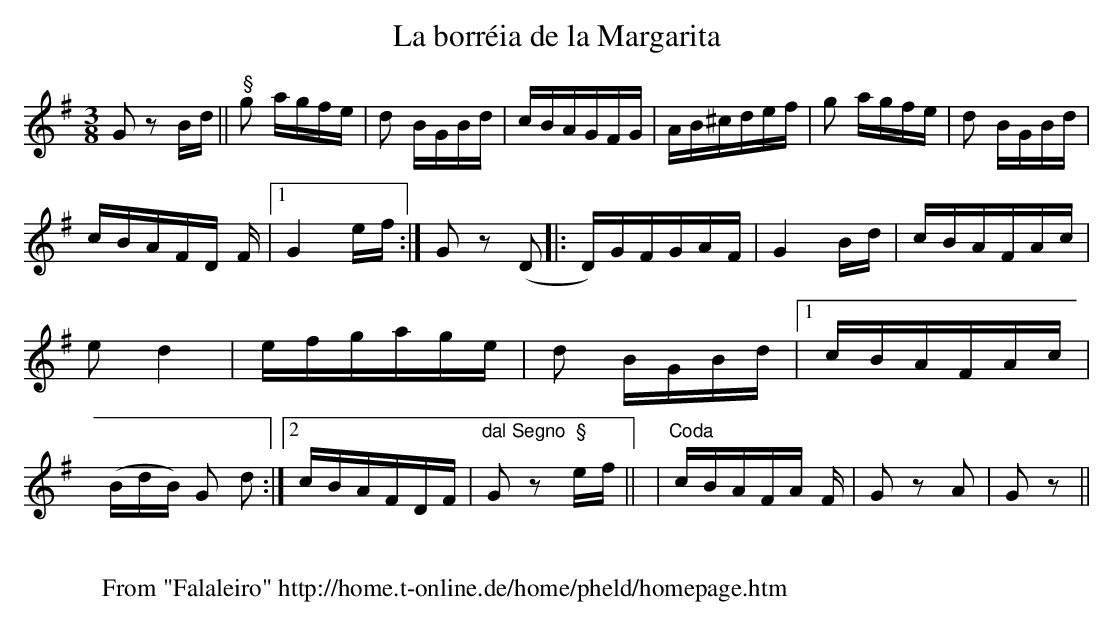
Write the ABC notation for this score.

X:1
T:La borréia de la Margarita
M:3/8
L:1/16
K:G
G2 z2 Bd ||"§"g2  agfe |d2 BGBd |cBAGFG|AB^cdef|g2  agfe|d2  BGBd|!cBAFD
F|1G4   ef :|
2G2  z2  (D2  |:D)GFGAF|G4   Bd|cBAFAc|e2 d4   |efgage|d2 BGBd|1cBAFAc|(
3(BdB) G2 d2  :|2cBAFDF|"dal Segno  §"G2 z2  ef||           |"Coda"cBAFA
F|G2 z2 A2 |G2 z2  ||
W:
W: From "Falaleiro" http://home.t-online.de/home/pheld/homepage.htm
